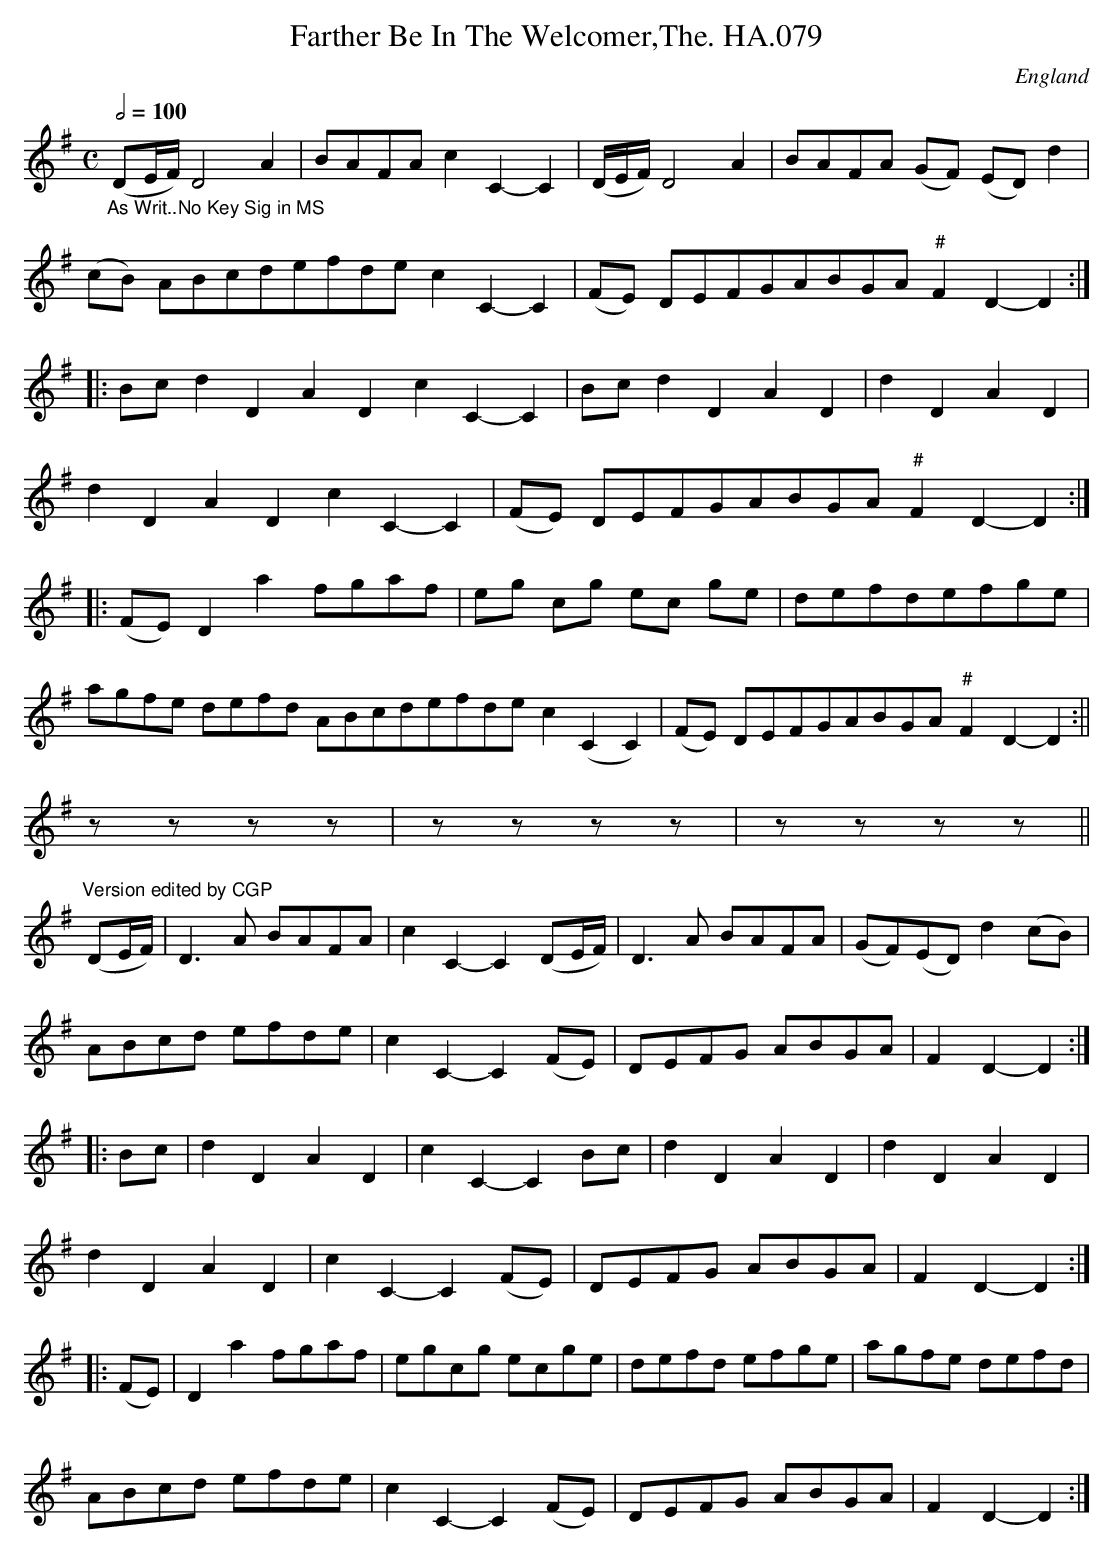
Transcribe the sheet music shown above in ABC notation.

X:1
T:Farther Be In The Welcomer,The. HA.079
L:1/8
M:C
O:England
Q:1/2=100
K:G
"_As Writ..No Key Sig in MS"\
(DE/F/) D4A2|BAFA c2C2-C2|(D/E/F/) D4A2|BAFA (GF) (ED) d2|!
(cB) ABcdefde c2C2-C2|(FE) DEFGABGA "#"F2 D2-D2:|!
|:Bcd2D2A2D2 c2C2-C2|Bcd2D2A2D2|d2D2A2D2|!
d2D2A2D2c2C2-C2|(FE) DEFGABGA "#"F2 D2-D2:|!
|:(FE)D2a2 fgaf|eg cg ec ge|defdefge|!
agfe defd ABcdefde c2(C2C2)|(FE) DEFGABGA "#"F2D2-D2:||!
zzzz|zzzz|zzzz||!
"^Version edited by CGP"\
(DE/F/)| D3A BAFA| c2C2-C2 (DE/F/) |D3A BAFA| (GF)(ED) d2(cB)|!
ABcd efde| c2C2-C2 (FE)| DEFG ABGA| F2D2-D2:|!
|:Bc|d2D2A2D2| c2C2-C2 Bc|d2D2A2D2|d2D2A2D2|!
d2D2A2D2|c2C2-C2 (FE)| DEFG ABGA| F2D2-D2:|!
|:(FE)|D2a2fgaf|egcg ecge|defd efge|agfe defd |!
ABcd efde| c2C2-C2 (FE)| DEFG ABGA |F2D2-D2:|
